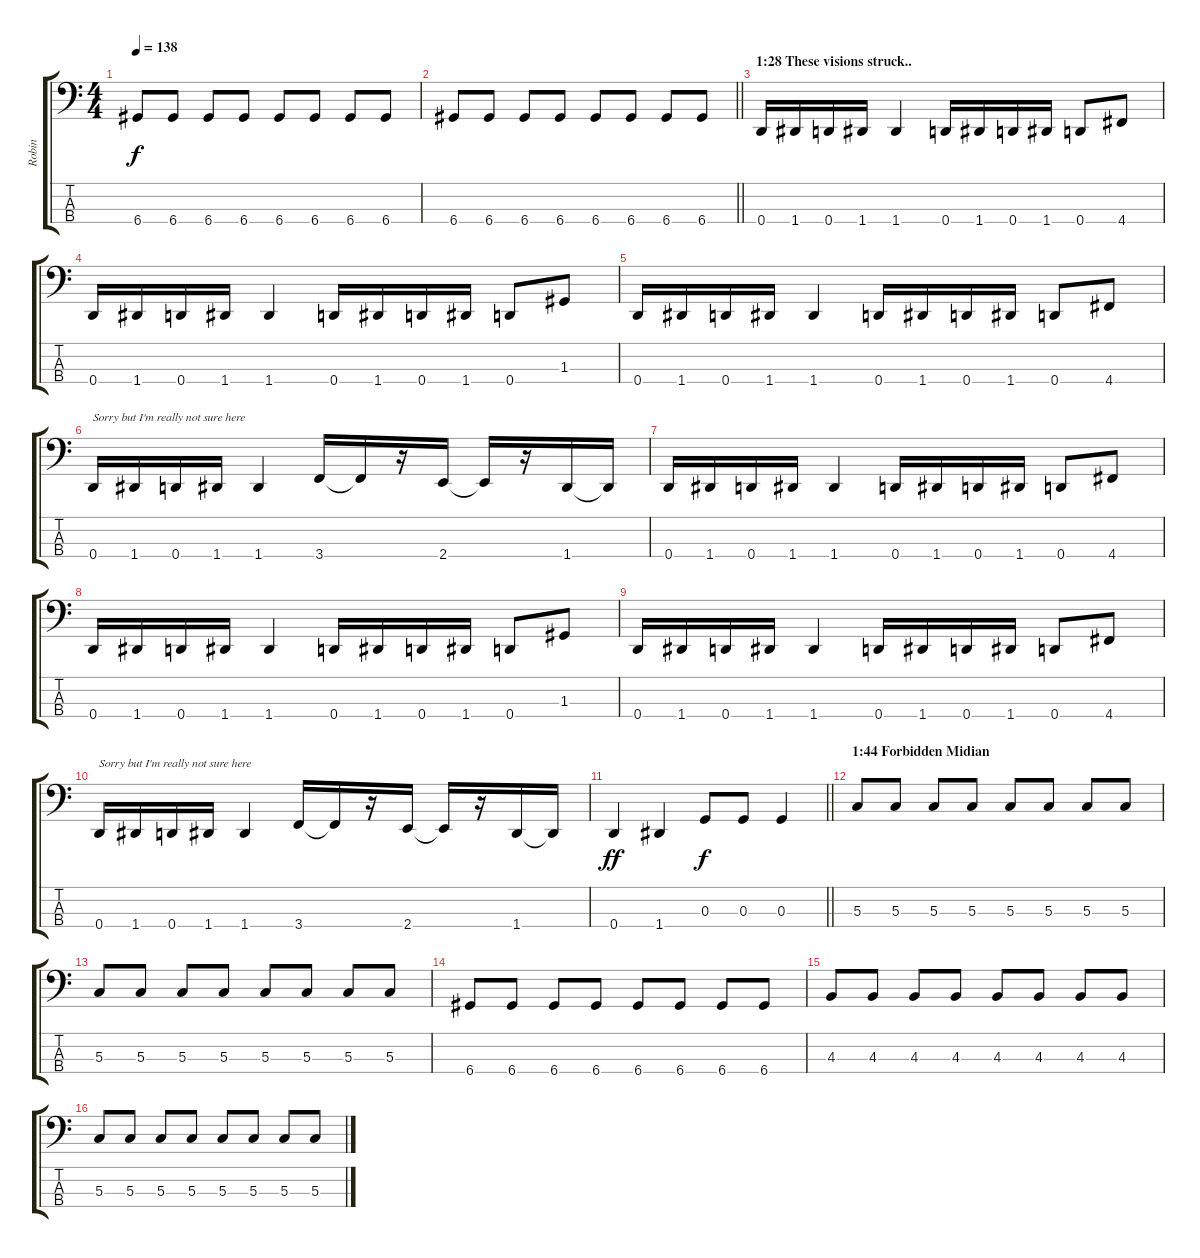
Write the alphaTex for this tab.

\track ("Robin" "Robin") {instrument electricbasspick}
\staff {score tabs}
\tuning (F2 C2 G1 D1) {hide}
\ts (4 4)
\tempo 138
\clef f4
\ks c
6.4.8{dy f} 6.4.8 6.4.8 6.4.8 6.4.8 6.4.8 6.4.8 6.4.8 |
\barLineRight lightlight
6.4.8 6.4.8 6.4.8 6.4.8 6.4.8 6.4.8 6.4.8 6.4.8 |
\section ("" "1:28 These visions struck..")
0.4.16 1.4.16 0.4.16 1.4.16 1.4.4 0.4.16 1.4.16 0.4.16 1.4.16 0.4.8 4.4.8 |
0.4.16 1.4.16 0.4.16 1.4.16 1.4.4 0.4.16 1.4.16 0.4.16 1.4.16 0.4.8 1.3.8 |
0.4.16 1.4.16 0.4.16 1.4.16 1.4.4 0.4.16 1.4.16 0.4.16 1.4.16 0.4.8 4.4.8 |
0.4.16{txt "Sorry but I'm really not sure here"} 1.4.16 0.4.16 1.4.16 1.4.4 3.4.16 3.4{t}.16 r.16 2.4.16 2.4{t}.16 r.16 1.4.16 1.4{t}.16 |
0.4.16 1.4.16 0.4.16 1.4.16 1.4.4 0.4.16 1.4.16 0.4.16 1.4.16 0.4.8 4.4.8 |
0.4.16 1.4.16 0.4.16 1.4.16 1.4.4 0.4.16 1.4.16 0.4.16 1.4.16 0.4.8 1.3.8 |
0.4.16 1.4.16 0.4.16 1.4.16 1.4.4 0.4.16 1.4.16 0.4.16 1.4.16 0.4.8 4.4.8 |
0.4.16{txt "Sorry but I'm really not sure here"} 1.4.16 0.4.16 1.4.16 1.4.4 3.4.16 3.4{t}.16 r.16 2.4.16 2.4{t}.16 r.16 1.4.16 1.4{t}.16 |
\barLineRight lightlight
0.4.4{dy ff} 1.4.4 0.3.8{dy f} 0.3.8 0.3.4 |
\section ("" "1:44 Forbidden Midian")
5.3.8 5.3.8 5.3.8 5.3.8 5.3.8 5.3.8 5.3.8 5.3.8 |
5.3.8 5.3.8 5.3.8 5.3.8 5.3.8 5.3.8 5.3.8 5.3.8 |
6.4.8 6.4.8 6.4.8 6.4.8 6.4.8 6.4.8 6.4.8 6.4.8 |
4.3.8 4.3.8 4.3.8 4.3.8 4.3.8 4.3.8 4.3.8 4.3.8 |
5.3.8 5.3.8 5.3.8 5.3.8 5.3.8 5.3.8 5.3.8 5.3.8
